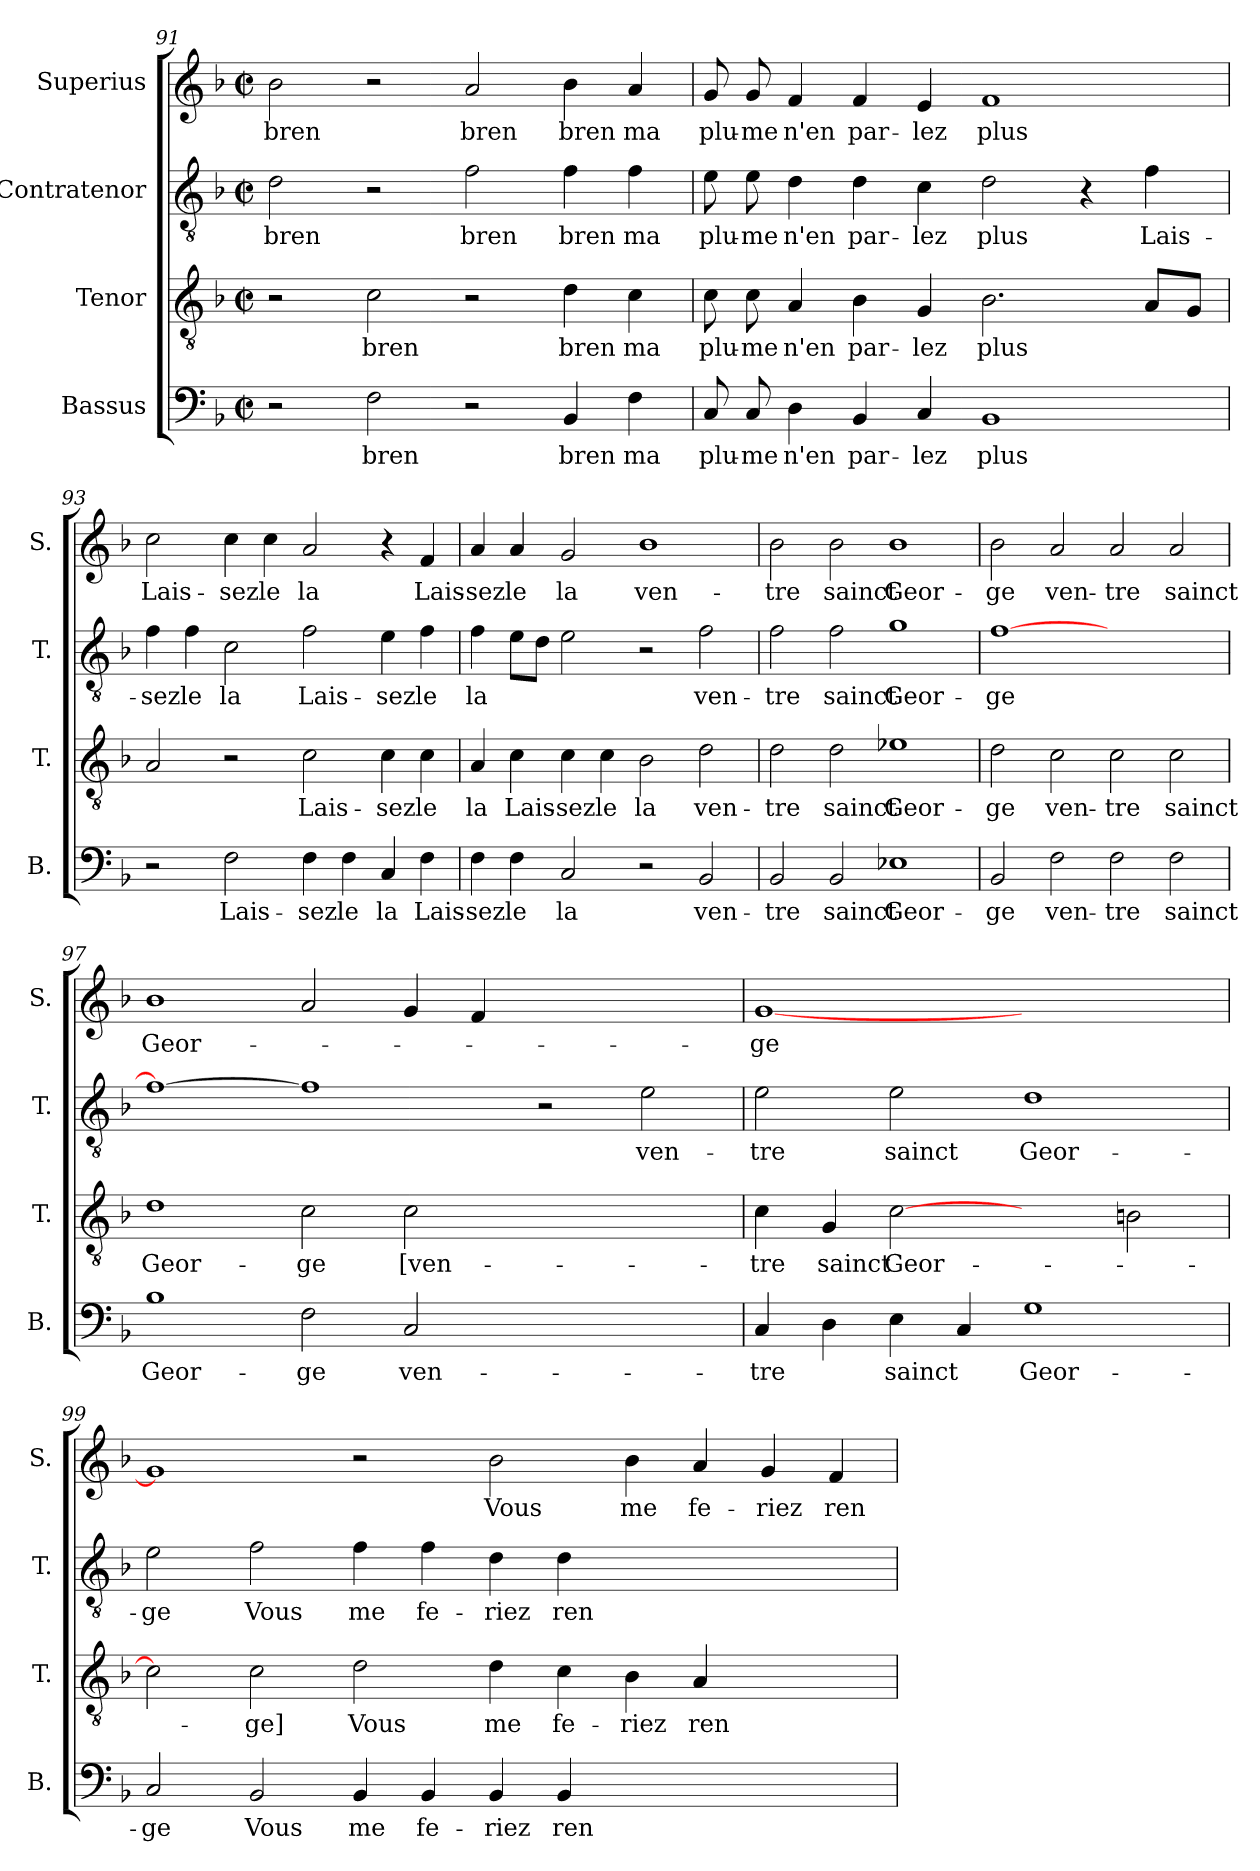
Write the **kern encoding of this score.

**kern	**text	**kern	**text	**kern	**text	**kern	**text
*part4	*part4	*part3	*part3	*part2	*part2	*part1	*part1
*staff4	*staff4	*staff3	*staff3	*staff2	*staff2	*staff1	*staff1
*I"Bassus	*	*I"Tenor	*	*I"Contratenor	*	*I"Superius	*
*I'B.	*	*I'T.	*	*I'T.	*	*I'S.	*
*clefF4	*	*clefGv2	*	*clefGv2	*	*clefG2	*
*k[b-]	*	*k[b-]	*	*k[b-]	*	*k[b-]	*
*F:	*	*F:	*	*F:	*	*F:	*
*M2/2	*	*M2/2	*	*M2/2	*	*M2/2	*
*met(c|)	*	*met(c|)	*	*met(c|)	*	*met(c|)	*
=91	=91	=91	=91	=91	=91	=91	=91
2r	.	2r	.	2d\	bren	2b-\	bren
2F\	bren	2c\	bren	2r	.	2r	.
2r	.	2r	.	2f\	bren	2a/	bren
4BB-/	bren	4d\	bren	4f\	bren	4b-\	bren
4F\	ma	4c\	ma	4f\	ma	4a/	ma
=92	=92	=92	=92	=92	=92	=92	=92
8C/	plu-	8c\	plu-	8e\	plu-	8g/	plu-
8C/	-me	8c\	-me	8e\	-me	8g/	-me
4D\	n'en	4A/	n'en	4d\	n'en	4f/	n'en
4BB-/	par-	4B-\	par-	4d\	par-	4f/	par-
4C/	-lez	4G/	-lez	4c\	-lez	4e/	-lez
1BB-/	plus	2.B-\	plus	2d\	plus	1f/	plus
.	.	.	.	4r	.	.	.
.	.	8A/L	.	4f\	Lais-	.	.
.	.	8G/J	.	.	.	.	.
!!LO:PB:g=z
=93	=93	=93	=93	=93	=93	=93	=93
2r	.	2A/	.	4f\	-sez	2cc\	Lais-
.	.	.	.	4f\	le	.	.
2F\	Lais-	2r	.	2c\	la	4cc\	-sez
.	.	.	.	.	.	4cc\	le
4F\	-sez	2c\	Lais-	2f\	Lais-	2a/	la
4F\	le	.	.	.	.	.	.
4C/	la	4c\	-sez	4e\	-sez	4r	.
4F\	Lais-	4c\	le	4f\	le	4f/	Lais-
=94	=94	=94	=94	=94	=94	=94	=94
4F\	-sez	4A/	la	4f\	la	4a/	-sez
4F\	le	4c\	Lais-	8e\L	.	4a/	le
.	.	.	.	8d\J	.	.	.
2C/	la	4c\	-sez	2e\	.	2g/	la
.	.	4c\	le	.	.	.	.
2r	.	2B-\	la	2r	.	1b-\	ven-
2BB-/	ven-	2d\	ven-	2f\	ven-	.	.
=95	=95	=95	=95	=95	=95	=95	=95
2BB-/	-tre	2d\	-tre	2f\	-tre	2b-\	-tre
2BB-/	sainct	2d\	sainct	2f\	sainct	2b-\	sainct
1E-X\	Geor-	1e-X\	Geor-	1g\	Geor-	1b-\	Geor-
=96	=96	=96	=96	=96	=96	=96	=96
2BB-/	-ge	2d\	-ge	[1f\	-ge	2b-\	-ge
2F\	ven-	2c\	ven-	.	.	2a/	ven-
2F\	-tre	2c\	-tre	1ryy	.	2a/	-tre
2F\	sainct	2c\	sainct	.	.	2a/	sainct
=97	=97	=97	=97	=97	=97	=97	=97
1B-\	Geor-	1d\	Geor-	1f\_	.	1b-\	Geor-
2F\	-ge	2c\	-ge	1f\]	.	2a/	.
2C/	ven-	2c\	[ven-	.	.	4g/	.
.	.	.	.	.	.	4f/	.
1ryy	.	1ryy	.	2r	.	1ryy	.
.	.	.	.	2e\	ven-	.	.
!!LO:LB:g=z
=98	=98	=98	=98	=98	=98	=98	=98
4C/	-tre	4c\	-tre	2e\	-tre	[1g/	-ge
4D\	.	4G/	sainct	.	.	.	.
4E\	sainct	[2c\	Geor-	2e\	sainct	.	.
4C/	.	.	.	.	.	.	.
1G\	Geor-	2ryy	.	1d\	Geor-	1ryy	.
.	.	2Bn\	.	.	.	.	.
=99	=99	=99	=99	=99	=99	=99	=99
2C/	-ge	2c\]	.	2e\	-ge	1g/]	.
2BB-/	Vous	2c\	-ge]	2f\	Vous	.	.
4BB-/	me	2d\	Vous	4f\	me	2r	.
4BB-/	fe-	.	.	4f\	fe-	.	.
4BB-/	-riez	4d\	me	4d\	-riez	2b-\	Vous
4BB-/	ren-	4c\	fe-	4d\	ren-	.	.
1ryy	.	4B-\	-riez	1ryy	.	4b-\	me
.	.	4A/	ren-	.	.	4a/	fe-
.	.	2ryy	.	.	.	4g/	-riez
.	.	.	.	.	.	4f/	ren-
=	=	=	=	=	=	=	=
*-	*-	*-	*-	*-	*-	*-	*-
